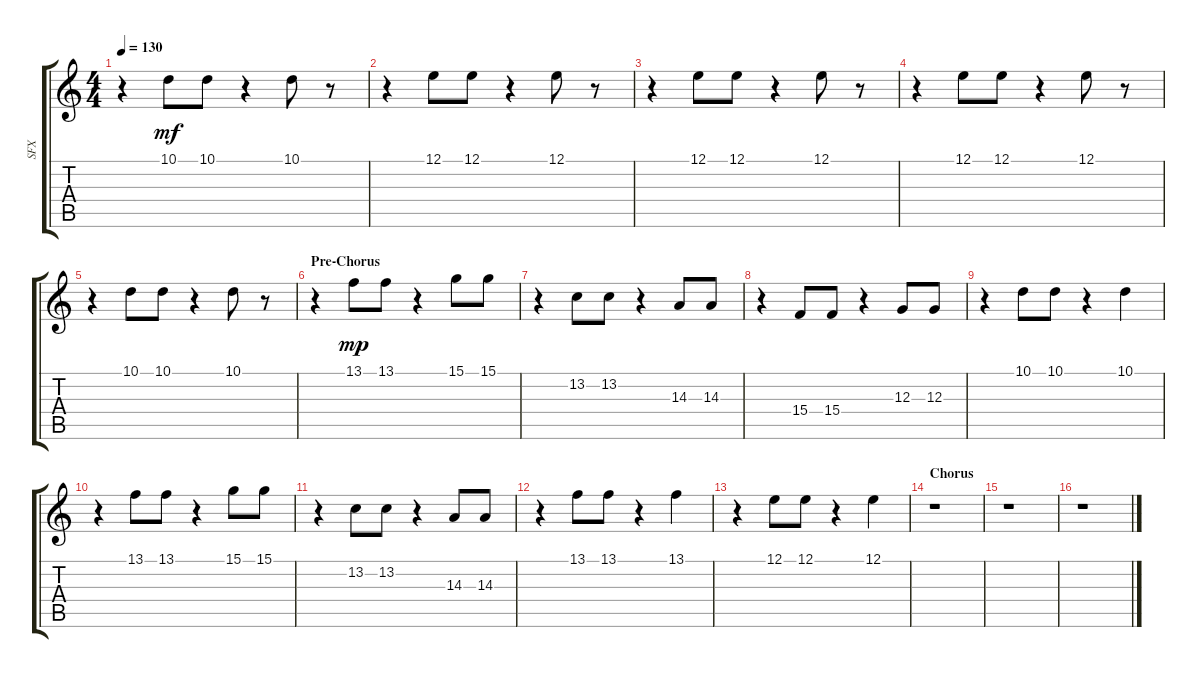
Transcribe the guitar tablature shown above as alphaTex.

\track ("SFX " "SFX ") {instrument marimba}
\staff {score tabs}
\tuning (E4 B3 G3 D3 A2 E2) {hide}
\ts (4 4)
\tempo 130
\clef g2
\ks c
r.4{dy mf} 10.1.8 10.1.8 r.4 10.1.8 r.8 |
r.4 12.1.8 12.1.8 r.4 12.1.8 r.8 |
r.4 12.1.8 12.1.8 r.4 12.1.8 r.8 |
r.4 12.1.8 12.1.8 r.4 12.1.8 r.8 |
r.4 10.1.8 10.1.8 r.4 10.1.8 r.8 |
\section ("" "Pre-Chorus")
r.4 13.1.8{dy mp} 13.1.8 r.4 15.1.8 15.1.8 |
r.4 13.2.8 13.2.8 r.4 14.3.8 14.3.8 |
r.4 15.4.8 15.4.8 r.4 12.3.8 12.3.8 |
r.4 10.1.8 10.1.8 r.4 10.1.4 |
r.4 13.1.8 13.1.8 r.4 15.1.8 15.1.8 |
r.4 13.2.8 13.2.8 r.4 14.3.8 14.3.8 |
r.4 13.1.8 13.1.8 r.4 13.1.4 |
r.4 12.1.8 12.1.8 r.4 12.1.4 |
\section ("" "Chorus")
r.1 |
r.1 |
r.1
